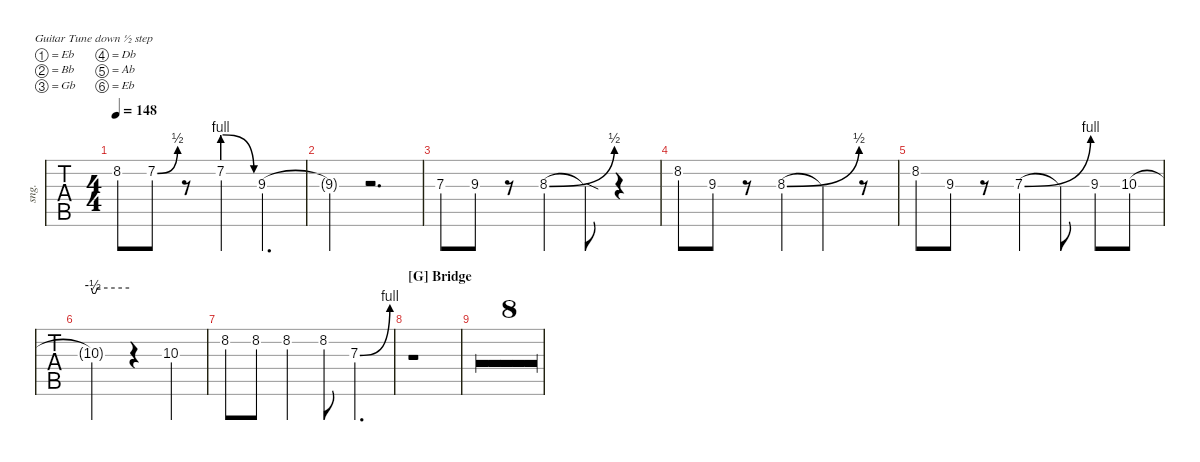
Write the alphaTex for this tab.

\defaultSystemsLayout 4
\hideDynamics
\bracketExtendMode nobrackets
\otherSystemsTrackNameOrientation horizontal
\track ("Vocals" "sng.") {multiBarRest instrument voiceoohs}
\staff {tabs}
\tuning (Eb4 Bb3 Gb3 Db3 Ab2 Eb2)
\ts (4 4)
\tempo 148
\clef g2
\ks eminor
8.2{acc #}.8{dy mf} 7.2{be (bend 0 0 15 2) acc forcenatural}.8 r.8 7.2{be (prebendrelease 0 4 36.6 0)}.4 9.3{acc #}.4{d} |
9.3{t acc #}.4 r.2{d} |
7.3{acc #}.8 9.3{acc #}.8 r.8 8.3{be (bend 19.8 0 37.199999999999996 2) acc forcenatural}.4 8.3{sod t}.8 r.4 |
8.2{acc #}.8 9.3{acc #}.8 r.8 8.3{be (bend 0 0 16.8 2) acc forcenatural}.4 8.3{t}.4 r.8 |
8.2{acc #}.8 9.3{acc #}.8 r.8 7.3{be (bend 0 0 15 4) acc #}.4 7.3{t}.8 9.3{acc #}.8 10.3{acc forcenatural}.8 |
10.3{t acc forcenatural}.2{tbe (custom default 0 0 2.4 -2 6.6 -2 9.6 0 0 0 60 0)} r.4 10.3{acc forcenatural}.4 |
8.2{acc #}.8 8.2{acc #}.8 8.2{acc #}.4 8.2{acc #}.8 7.3{be (bend 12 0 23.4 4) acc #}.4{d} |
\section ("G" "Bridge")
r.1 |
r.1 |
r.1 |
r.1 |
r.1 |
r.1 |
r.1 |
r.1 |
r.1
